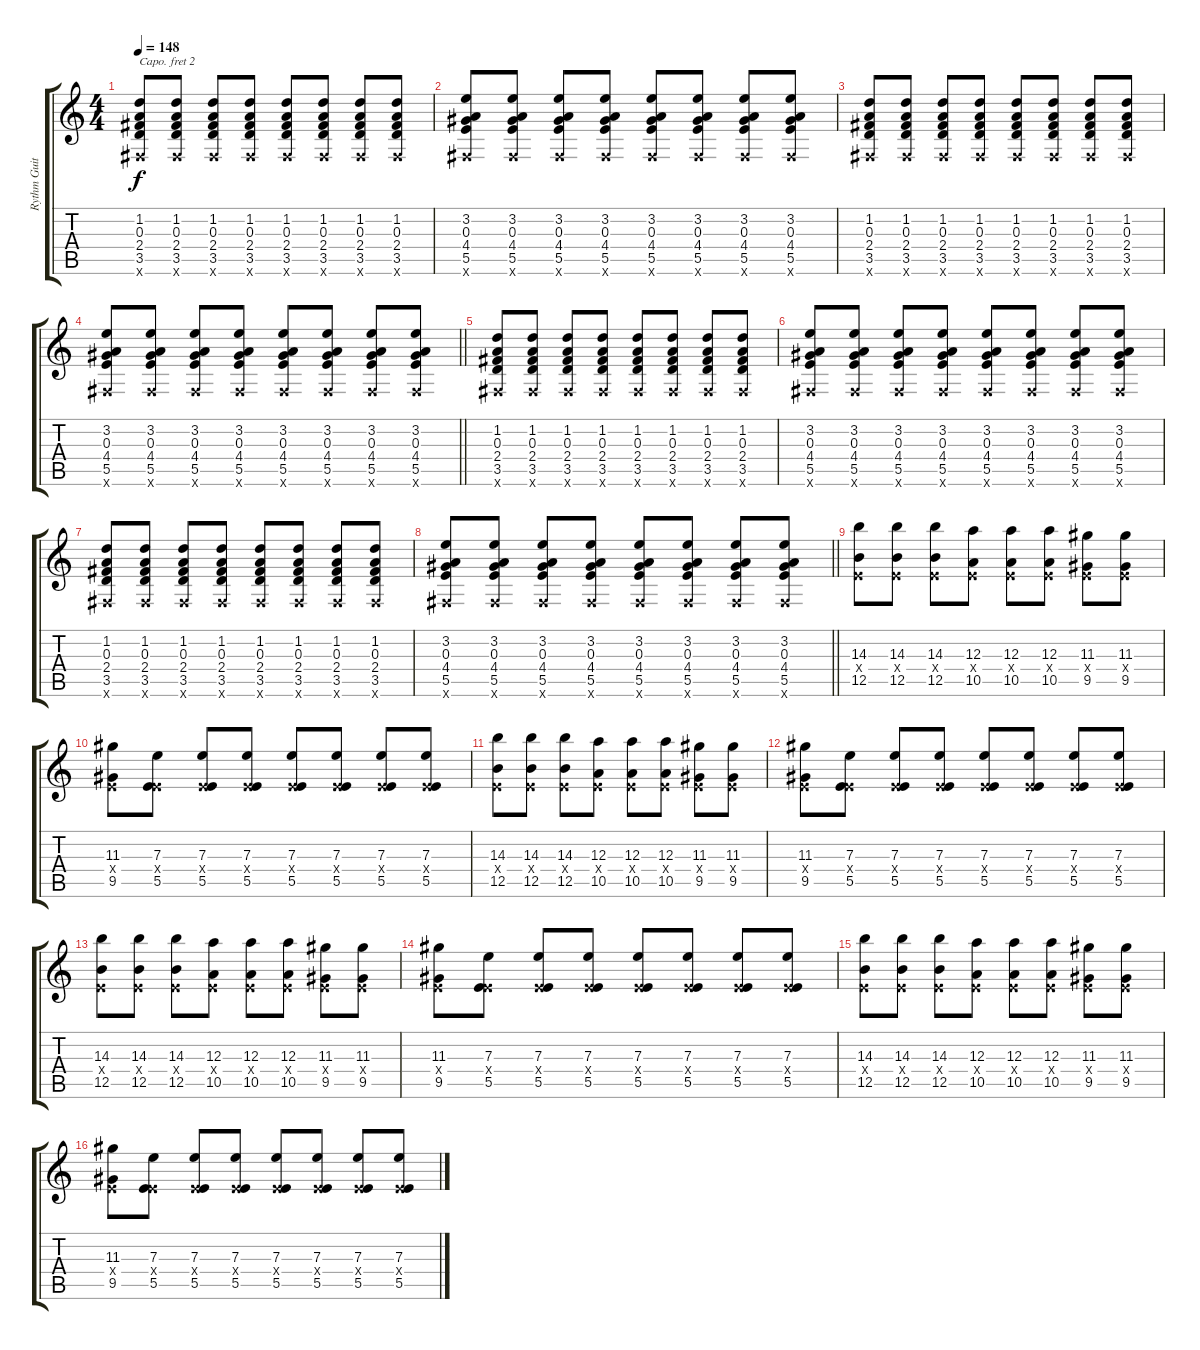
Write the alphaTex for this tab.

\track ("Rythm Guitar (Tom Smith)" "Rythm Guit") {instrument electricguitarclean}
\staff {score tabs}
\capo 2
\tuning (E4 B3 G3 D3 A2 E2) {hide}
\ts (4 4)
\tempo 148
\clef g2
\ks c
(1.2 0.3 2.4 3.5 0.6{x}).8{dy f} (1.2 0.3 2.4 3.5 0.6{x}).8 (1.2 0.3 2.4 3.5 0.6{x}).8 (1.2 0.3 2.4 3.5 0.6{x}).8 (1.2 0.3 2.4 3.5 0.6{x}).8 (1.2 0.3 2.4 3.5 0.6{x}).8 (1.2 0.3 2.4 3.5 0.6{x}).8 (1.2 0.3 2.4 3.5 0.6{x}).8 |
(3.2 0.3 4.4 5.5 0.6{x}).8 (3.2 0.3 4.4 5.5 0.6{x}).8 (3.2 0.3 4.4 5.5 0.6{x}).8 (3.2 0.3 4.4 5.5 0.6{x}).8 (3.2 0.3 4.4 5.5 0.6{x}).8 (3.2 0.3 4.4 5.5 0.6{x}).8 (3.2 0.3 4.4 5.5 0.6{x}).8 (3.2 0.3 4.4 5.5 0.6{x}).8 |
(1.2 0.3 2.4 3.5 0.6{x}).8 (1.2 0.3 2.4 3.5 0.6{x}).8 (1.2 0.3 2.4 3.5 0.6{x}).8 (1.2 0.3 2.4 3.5 0.6{x}).8 (1.2 0.3 2.4 3.5 0.6{x}).8 (1.2 0.3 2.4 3.5 0.6{x}).8 (1.2 0.3 2.4 3.5 0.6{x}).8 (1.2 0.3 2.4 3.5 0.6{x}).8 |
\barLineRight lightlight
(3.2 0.3 4.4 5.5 0.6{x}).8 (3.2 0.3 4.4 5.5 0.6{x}).8 (3.2 0.3 4.4 5.5 0.6{x}).8 (3.2 0.3 4.4 5.5 0.6{x}).8 (3.2 0.3 4.4 5.5 0.6{x}).8 (3.2 0.3 4.4 5.5 0.6{x}).8 (3.2 0.3 4.4 5.5 0.6{x}).8 (3.2 0.3 4.4 5.5 0.6{x}).8 |
(1.2 0.3 2.4 3.5 0.6{x}).8 (1.2 0.3 2.4 3.5 0.6{x}).8 (1.2 0.3 2.4 3.5 0.6{x}).8 (1.2 0.3 2.4 3.5 0.6{x}).8 (1.2 0.3 2.4 3.5 0.6{x}).8 (1.2 0.3 2.4 3.5 0.6{x}).8 (1.2 0.3 2.4 3.5 0.6{x}).8 (1.2 0.3 2.4 3.5 0.6{x}).8 |
(3.2 0.3 4.4 5.5 0.6{x}).8 (3.2 0.3 4.4 5.5 0.6{x}).8 (3.2 0.3 4.4 5.5 0.6{x}).8 (3.2 0.3 4.4 5.5 0.6{x}).8 (3.2 0.3 4.4 5.5 0.6{x}).8 (3.2 0.3 4.4 5.5 0.6{x}).8 (3.2 0.3 4.4 5.5 0.6{x}).8 (3.2 0.3 4.4 5.5 0.6{x}).8 |
(1.2 0.3 2.4 3.5 0.6{x}).8 (1.2 0.3 2.4 3.5 0.6{x}).8 (1.2 0.3 2.4 3.5 0.6{x}).8 (1.2 0.3 2.4 3.5 0.6{x}).8 (1.2 0.3 2.4 3.5 0.6{x}).8 (1.2 0.3 2.4 3.5 0.6{x}).8 (1.2 0.3 2.4 3.5 0.6{x}).8 (1.2 0.3 2.4 3.5 0.6{x}).8 |
\barLineRight lightlight
(3.2 0.3 4.4 5.5 0.6{x}).8 (3.2 0.3 4.4 5.5 0.6{x}).8 (3.2 0.3 4.4 5.5 0.6{x}).8 (3.2 0.3 4.4 5.5 0.6{x}).8 (3.2 0.3 4.4 5.5 0.6{x}).8 (3.2 0.3 4.4 5.5 0.6{x}).8 (3.2 0.3 4.4 5.5 0.6{x}).8 (3.2 0.3 4.4 5.5 0.6{x}).8 |
(14.3 0.4{x} 12.5).8 (14.3 0.4{x} 12.5).8 (14.3 0.4{x} 12.5).8 (12.3 0.4{x} 10.5).8 (12.3 0.4{x} 10.5).8 (12.3 0.4{x} 10.5).8 (11.3 0.4{x} 9.5).8 (11.3 0.4{x} 9.5).8 |
(11.3 0.4{x} 9.5).8 (7.3 0.4{x} 5.5).8 (7.3 0.4{x} 5.5).8 (7.3 0.4{x} 5.5).8 (7.3 0.4{x} 5.5).8 (7.3 0.4{x} 5.5).8 (7.3 0.4{x} 5.5).8 (7.3 0.4{x} 5.5).8 |
(14.3 0.4{x} 12.5).8 (14.3 0.4{x} 12.5).8 (14.3 0.4{x} 12.5).8 (12.3 0.4{x} 10.5).8 (12.3 0.4{x} 10.5).8 (12.3 0.4{x} 10.5).8 (11.3 0.4{x} 9.5).8 (11.3 0.4{x} 9.5).8 |
(11.3 0.4{x} 9.5).8 (7.3 0.4{x} 5.5).8 (7.3 0.4{x} 5.5).8 (7.3 0.4{x} 5.5).8 (7.3 0.4{x} 5.5).8 (7.3 0.4{x} 5.5).8 (7.3 0.4{x} 5.5).8 (7.3 0.4{x} 5.5).8 |
(14.3 0.4{x} 12.5).8 (14.3 0.4{x} 12.5).8 (14.3 0.4{x} 12.5).8 (12.3 0.4{x} 10.5).8 (12.3 0.4{x} 10.5).8 (12.3 0.4{x} 10.5).8 (11.3 0.4{x} 9.5).8 (11.3 0.4{x} 9.5).8 |
(11.3 0.4{x} 9.5).8 (7.3 0.4{x} 5.5).8 (7.3 0.4{x} 5.5).8 (7.3 0.4{x} 5.5).8 (7.3 0.4{x} 5.5).8 (7.3 0.4{x} 5.5).8 (7.3 0.4{x} 5.5).8 (7.3 0.4{x} 5.5).8 |
(14.3 0.4{x} 12.5).8 (14.3 0.4{x} 12.5).8 (14.3 0.4{x} 12.5).8 (12.3 0.4{x} 10.5).8 (12.3 0.4{x} 10.5).8 (12.3 0.4{x} 10.5).8 (11.3 0.4{x} 9.5).8 (11.3 0.4{x} 9.5).8 |
(11.3 0.4{x} 9.5).8 (7.3 0.4{x} 5.5).8 (7.3 0.4{x} 5.5).8 (7.3 0.4{x} 5.5).8 (7.3 0.4{x} 5.5).8 (7.3 0.4{x} 5.5).8 (7.3 0.4{x} 5.5).8 (7.3 0.4{x} 5.5).8
